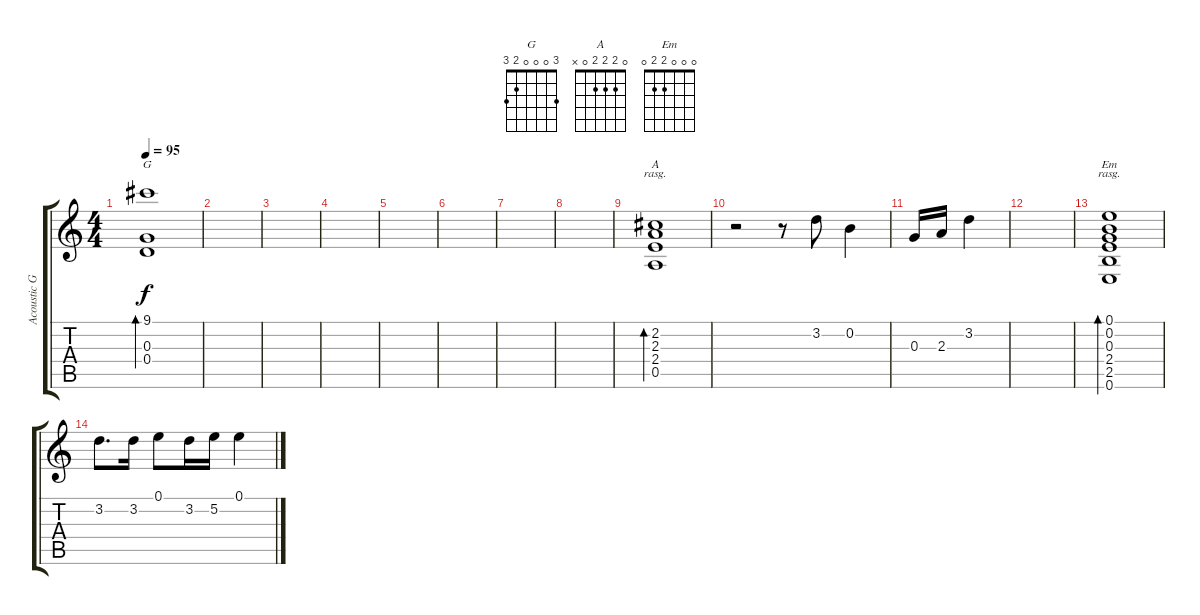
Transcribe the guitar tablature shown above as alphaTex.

\track ("Acoustic Guitar (Sascha Paeth)" "Acoustic G") {instrument acousticguitarsteel}
\staff {score tabs}
\tuning (E4 B3 G3 D3 A2 E2) {hide}
\chord ("G" 3 0 0 0 2 3)
\chord ("A" 0 2 2 2 0 x)
\chord ("Em" 0 0 0 2 2 0)
\ts (4 4)
\tempo 95
\clef g2
\ks c
(9.1 0.3 0.4).1{bd 240 ch "G" dy f} |
|
|
|
|
|
|
|
(2.2 2.3 2.4 0.5).1{bd 240 ch "A" rasg ii} |
r.2 r.8 3.2.8 0.2.4 |
0.3.16 2.3.16 3.2.4 |
|
(0.1 0.2 0.3 2.4 2.5 0.6).1{bd 240 ch "Em" rasg ii} |
3.2.8{d} 3.2.16 0.1.8 3.2.16 5.2.16 0.1.4
